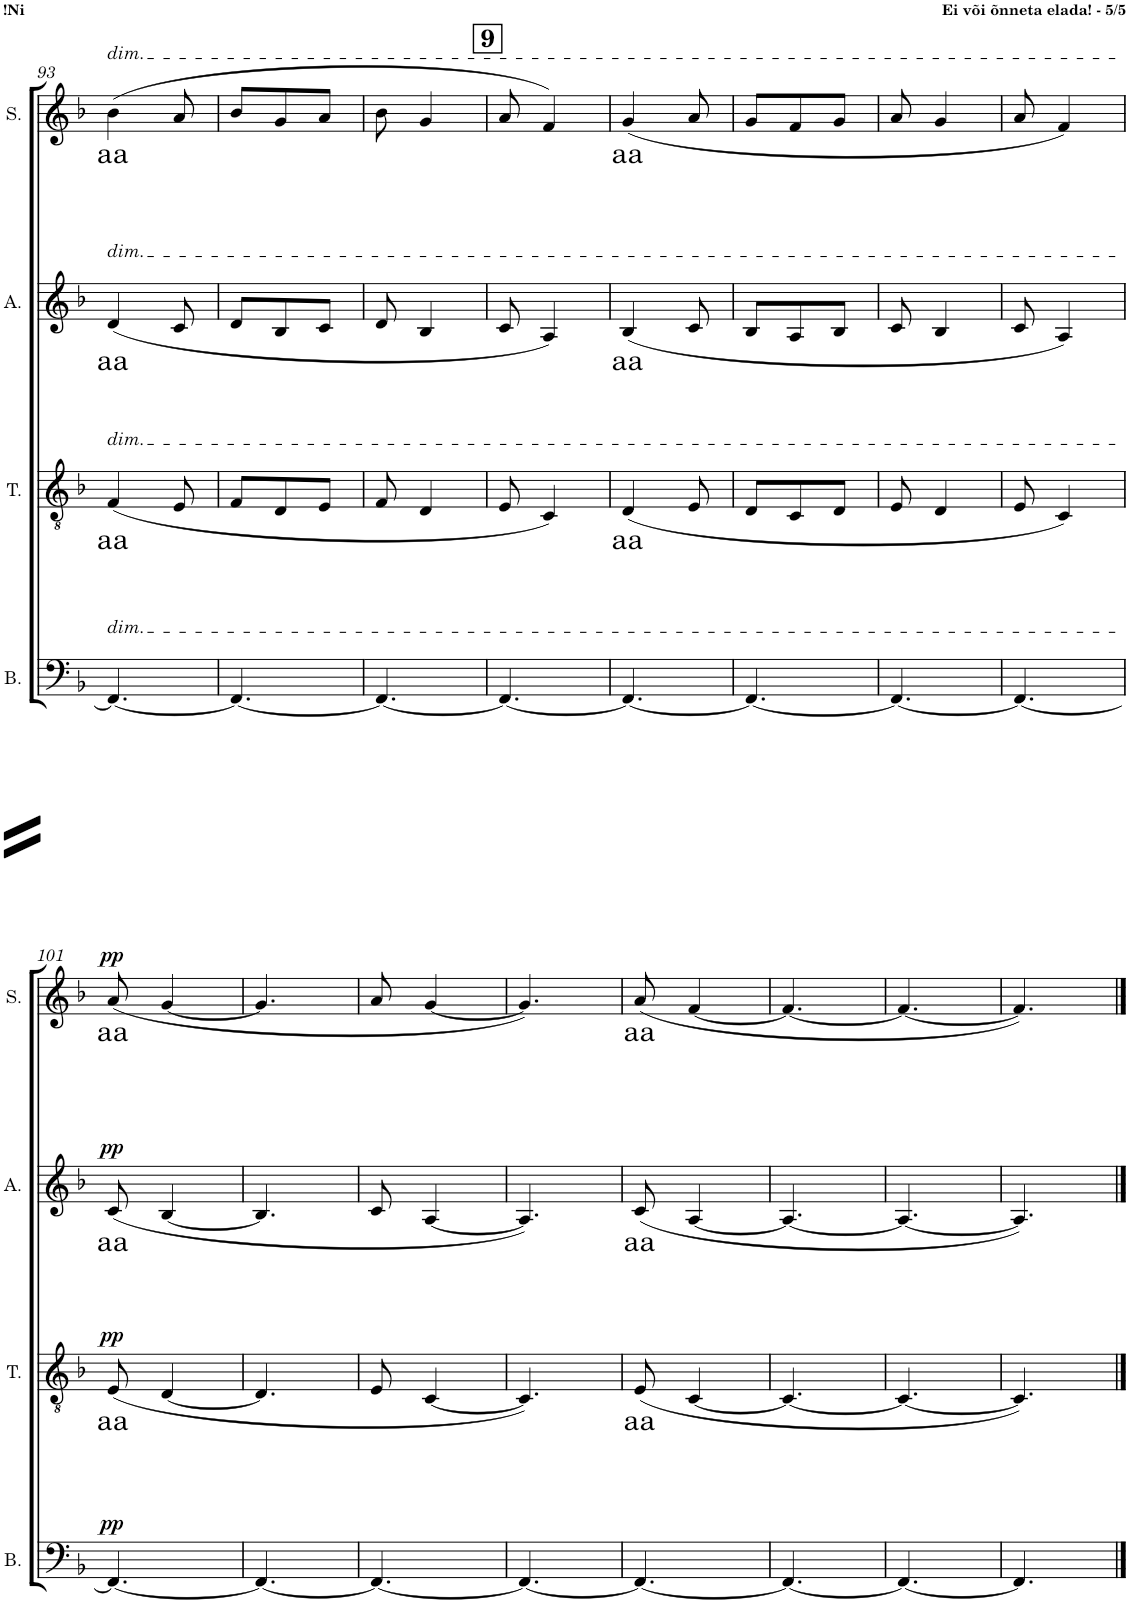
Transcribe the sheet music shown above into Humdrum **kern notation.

**kern	**dynam	**kern	**text	**dynam	**kern	**text	**dynam	**kern	**text	**dynam	**kern
*part5	*part5	*part4	*part4	*part4	*part3	*part3	*part3	*part2	*part2	*part2	*part1
*staff5	*staff5	*staff4	*staff4	*staff4	*staff3	*staff3	*staff3	*staff2	*staff2	*staff2	*staff1
*I"Bass	*	*I"Tenor	*	*	*I"Alto	*	*	*I"Soprano	*	*	*I"Soprano solo
*I'B.	*	*I'T.	*	*	*I'A.	*	*	*I'S.	*	*	*
!!LO:PB:g=z
*clefF4	*	*clefGv2	*	*	*clefG2	*	*	*clefG2	*	*	*clefG2
*k[b-]	*	*k[b-]	*	*	*k[b-]	*	*	*k[b-]	*	*	*k[b-]
*M3/8	*	*M3/8	*	*	*M3/8	*	*	*M3/8	*	*	*M3/8
=93	=93	=93	=93	=93	=93	=93	=93	=93	=93	=93	=93
!	!	!	!	!	!	!	!	!LO:TX:a:i:t=dim.	!	!	!
!	!	!	!	!	!LO:TX:a:i:t=dim.	!	!	!	!	!	!
!	!	!LO:TX:a:i:t=dim.	!	!	!	!	!	!	!	!	!
!LO:TX:a:i:t=dim.	!	!	!	!	!	!	!	!	!	!	!
!	!	!	!LO:LY:b	!	!	!LO:LY:b	!	!	!LO:LY:b	!	!
4.FF/_	.	(4F/	aa	.	(4d/	aa	.	(4b-\	aa	.	4.r
.	.	8E/	.	.	8c/	.	.	8a/	.	.	.
=94	=94	=94	=94	=94	=94	=94	=94	=94	=94	=94	=94
4.FF/_	.	8F/L	.	.	8d/L	.	.	8b-/L	.	.	4.r
.	.	8D/	.	.	8B-/	.	.	8g/	.	.	.
.	.	8E/J	.	.	8c/J	.	.	8a/J	.	.	.
=95	=95	=95	=95	=95	=95	=95	=95	=95	=95	=95	=95
4.FF/_	.	8F/	.	.	8d/	.	.	8b-\	.	.	4.r
.	.	4D/	.	.	4B-/	.	.	4g/	.	.	.
!!LO:REH:place=s1:a:B:cj:fs=14:t=9
=96	=96	=96	=96	=96	=96	=96	=96	=96	=96	=96	=96
4.FF/_	.	8E/	.	.	8c/	.	.	8a/	.	.	4.r
.	.	4C/)	.	.	4A/)	.	.	4f/)	.	.	.
=97	=97	=97	=97	=97	=97	=97	=97	=97	=97	=97	=97
!	!	!	!LO:LY:b	!	!	!LO:LY:b	!	!	!LO:LY:b	!	!
4.FF/_	.	(4D/	aa	.	(4B-/	aa	.	(4g/	aa	.	4.r
.	.	8E/	.	.	8c/	.	.	8a/	.	.	.
=98	=98	=98	=98	=98	=98	=98	=98	=98	=98	=98	=98
4.FF/_	.	8D/L	.	.	8B-/L	.	.	8g/L	.	.	4.r
.	.	8C/	.	.	8A/	.	.	8f/	.	.	.
.	.	8D/J	.	.	8B-/J	.	.	8g/J	.	.	.
=99	=99	=99	=99	=99	=99	=99	=99	=99	=99	=99	=99
4.FF/_	.	8E/	.	.	8c/	.	.	8a/	.	.	4.r
.	.	4D/	.	.	4B-/	.	.	4g/	.	.	.
=100	=100	=100	=100	=100	=100	=100	=100	=100	=100	=100	=100
4.FF/_	.	8E/	.	.	8c/	.	.	8a/	.	.	4.r
.	.	4C/)	.	.	4A/)	.	.	4f/)	.	.	.
!!LO:LB:g=z
=101	=101	=101	=101	=101	=101	=101	=101	=101	=101	=101	=101
!	!LO:DY:a	!	!LO:LY:b	!LO:DY:a	!	!LO:LY:b	!LO:DY:a	!	!LO:LY:b	!LO:DY:a	!
4.FF/_	pp	(8E/	aa	pp	(8c/	aa	pp	(8a/	aa	pp	4.r
.	.	[4D/	.	.	[4B-/	.	.	[4g/	.	.	.
=102	=102	=102	=102	=102	=102	=102	=102	=102	=102	=102	=102
4.FF/_	.	4.D/]	.	.	4.B-/]	.	.	4.g/]	.	.	4.r
=103	=103	=103	=103	=103	=103	=103	=103	=103	=103	=103	=103
4.FF/_	.	8E/	.	.	8c/	.	.	8a/	.	.	4.r
.	.	[4C/	.	.	[4A/	.	.	[4g/	.	.	.
=104	=104	=104	=104	=104	=104	=104	=104	=104	=104	=104	=104
4.FF/_	.	4.C/])	.	.	4.A/])	.	.	4.g/])	.	.	4.r
=105	=105	=105	=105	=105	=105	=105	=105	=105	=105	=105	=105
!	!	!	!LO:LY:b	!	!	!LO:LY:b	!	!	!LO:LY:b	!	!
4.FF/_	.	(8E/	aa	.	(8c/	aa	.	(8a/	aa	.	4.r
.	.	[4C/	.	.	[4A/	.	.	[4f/	.	.	.
=106	=106	=106	=106	=106	=106	=106	=106	=106	=106	=106	=106
4.FF/_	.	4.C/_	.	.	4.A/_	.	.	4.f/_	.	.	4.r
=107	=107	=107	=107	=107	=107	=107	=107	=107	=107	=107	=107
4.FF/_	.	4.C/_	.	.	4.A/_	.	.	4.f/_	.	.	4.r
=108	=108	=108	=108	=108	=108	=108	=108	=108	=108	=108	=108
4.FF/]	.	4.C/])	.	.	4.A/])	.	.	4.f/])	.	.	4.r
==	==	==	==	==	==	==	==	==	==	==	==
*-	*-	*-	*-	*-	*-	*-	*-	*-	*-	*-	*-
